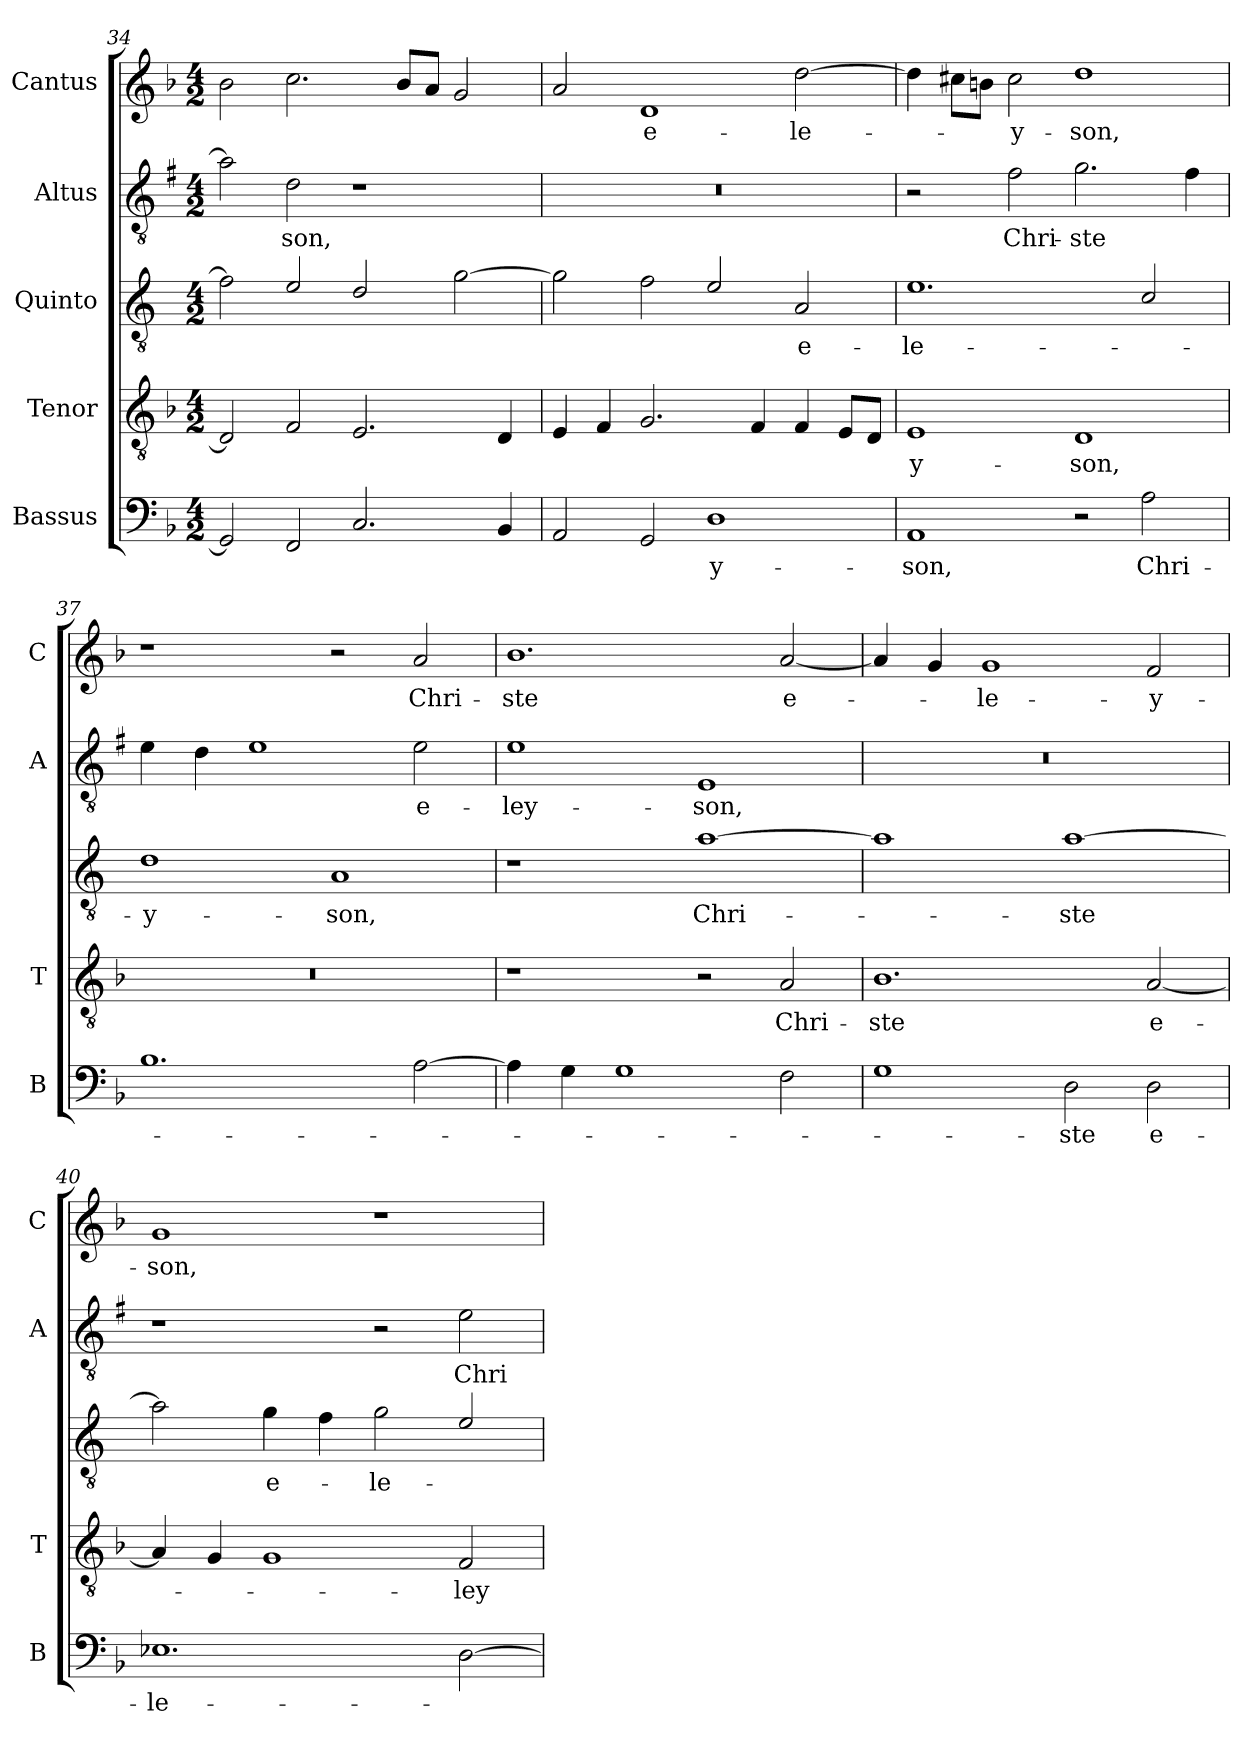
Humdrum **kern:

**kern	**text	**kern	**text	**kern	**text	**kern	**text	**kern	**text
*part5	*part5	*part4	*part4	*part3	*part3	*part2	*part2	*part1	*part1
*staff5	*staff5	*staff4	*staff4	*staff3	*staff3	*staff2	*staff2	*staff1	*staff1
*I"Bassus	*	*I"Tenor	*	*I"Quinto	*	*I"Altus	*	*I"Cantus	*
*I'B	*	*I'T	*	*	*	*I'A	*	*I'C	*
*clefF4	*	*clefGv2	*	*clefGv2	*	*clefGv2	*	*clefG2	*
*	*	*	*	*ITrd4c7	*	*ITrd1c2	*	*	*
*k[b-]	*	*k[b-]	*	*k[b-]	*	*k[b-]	*	*k[b-]	*
*F:	*	*F:	*	*F:	*	*F:	*	*F:	*
*M4/2	*	*M4/2	*	*M4/2	*	*M4/2	*	*M4/2	*
=34	=34	=34	=34	=34	=34	=34	=34	=34	=34
2GG/]	.	2D/]	.	2B-\]	.	2g\]	.	2b-\	.
!	!	!	!	!	!	!	!LO:LY:b	!	!
2FF/	.	2F/	.	2A/	.	2c\	-son,	2.cc\	.
2.C/	.	2.E/	.	2G/	.	1r	.	.	.
.	.	.	.	.	.	.	.	8b-/L	.
.	.	.	.	.	.	.	.	8a/J	.
.	.	.	.	[2c\	.	.	.	2g/	.
4BB-/	.	4D/	.	.	.	.	.	.	.
=35	=35	=35	=35	=35	=35	=35	=35	=35	=35
2AA/	.	4E/	.	2c\]	.	0r	.	2a/	.
.	.	4F/	.	.	.	.	.	.	.
!	!	!	!	!	!	!	!	!	!LO:LY:b
2GG/	.	2.G/	.	2B-\	.	.	.	1d	e-
!	!LO:LY:b	!	!	!	!	!	!	!	!
1D	-y-	.	.	2A/	.	.	.	.	.
.	.	4F/	.	.	.	.	.	.	.
!	!	!	!	!	!LO:LY:b	!	!	!	!LO:LY:b
.	.	4F/	.	2D/	e-	.	.	[2dd\	-le-
.	.	8E/L	.	.	.	.	.	.	.
.	.	8D/J	.	.	.	.	.	.	.
!!LO:PB:g=z
=36	=36	=36	=36	=36	=36	=36	=36	=36	=36
!	!LO:LY:b	!	!LO:LY:b	!	!LO:LY:b	!	!	!	!
1AA	-son,	1E	-y-	1.A	-le-	2r	.	4dd\]	.
.	.	.	.	.	.	.	.	8cc#X\L	.
.	.	.	.	.	.	.	.	8bn\J	.
!	!	!	!	!	!	!	!LO:LY:b	!	!LO:LY:b
.	.	.	.	.	.	2e\	Chri-	2cc#\	-y-
!	!	!	!LO:LY:b	!	!	!	!LO:LY:b	!	!LO:LY:b
2r	.	1D	-son,	.	.	2.f\	-ste	1dd	-son,
!	!LO:LY:b	!	!	!	!	!	!	!	!
2A\	Chri-	.	.	2F/	.	.	.	.	.
.	.	.	.	.	.	4e\	.	.	.
=37	=37	=37	=37	=37	=37	=37	=37	=37	=37
!	!	!	!	!	!LO:LY:b	!	!	!	!
1.B-	.	0r	.	1G	-y-	4d\	.	1r	.
.	.	.	.	.	.	4c\	.	.	.
.	.	.	.	.	.	1d	.	.	.
!	!	!	!	!	!LO:LY:b	!	!	!	!
.	.	.	.	1D	-son,	.	.	2r	.
!	!	!	!	!	!	!	!LO:LY:b	!	!LO:LY:b
[2A\	.	.	.	.	.	2d\	e-	2a/	Chri-
=38	=38	=38	=38	=38	=38	=38	=38	=38	=38
!	!	!	!	!	!	!	!LO:LY:b	!	!LO:LY:b
4A\]	.	1r	.	1r	.	1d	-ley-	1.b-	-ste
4G\	.	.	.	.	.	.	.	.	.
1G	.	.	.	.	.	.	.	.	.
!	!	!	!	!	!LO:LY:b	!	!LO:LY:b	!	!
.	.	2r	.	[1d	Chri-	1D	-son,	.	.
!	!	!	!LO:LY:b	!	!	!	!	!	!LO:LY:b
2F\	.	2A/	Chri-	.	.	.	.	[2a/	e-
=39	=39	=39	=39	=39	=39	=39	=39	=39	=39
!	!	!	!LO:LY:b	!	!	!	!	!	!
1G	.	1.B-	-ste	1d]	.	0r	.	4a/]	.
.	.	.	.	.	.	.	.	4g/	.
!	!	!	!	!	!	!	!	!	!LO:LY:b
.	.	.	.	.	.	.	.	1g	-le-
!	!LO:LY:b	!	!	!	!LO:LY:b	!	!	!	!
2D\	-ste	.	.	[1d	-ste	.	.	.	.
!	!LO:LY:b	!	!LO:LY:b	!	!	!	!	!	!LO:LY:b
2D\	e-	[2A/	e-	.	.	.	.	2f/	-y-
=40	=40	=40	=40	=40	=40	=40	=40	=40	=40
!	!LO:LY:b	!	!	!	!	!	!	!	!LO:LY:b
1.E-X	-le-	4A/]	.	2d\]	.	1r	.	1g	-son,
.	.	4G/	.	.	.	.	.	.	.
!	!	!	!	!	!LO:LY:b	!	!	!	!
.	.	1G	.	4c\	e-	.	.	.	.
.	.	.	.	4B-\	.	.	.	.	.
!	!	!	!	!	!LO:LY:b	!	!	!	!
.	.	.	.	2c\	-le-	2r	.	1r	.
!	!	!	!LO:LY:b	!	!	!	!LO:LY:b	!	!
[2D\	.	2F/	-ley-	2A/	.	2d\	Chri-	.	.
=	=	=	=	=	=	=	=	=	=
*-	*-	*-	*-	*-	*-	*-	*-	*-	*-
